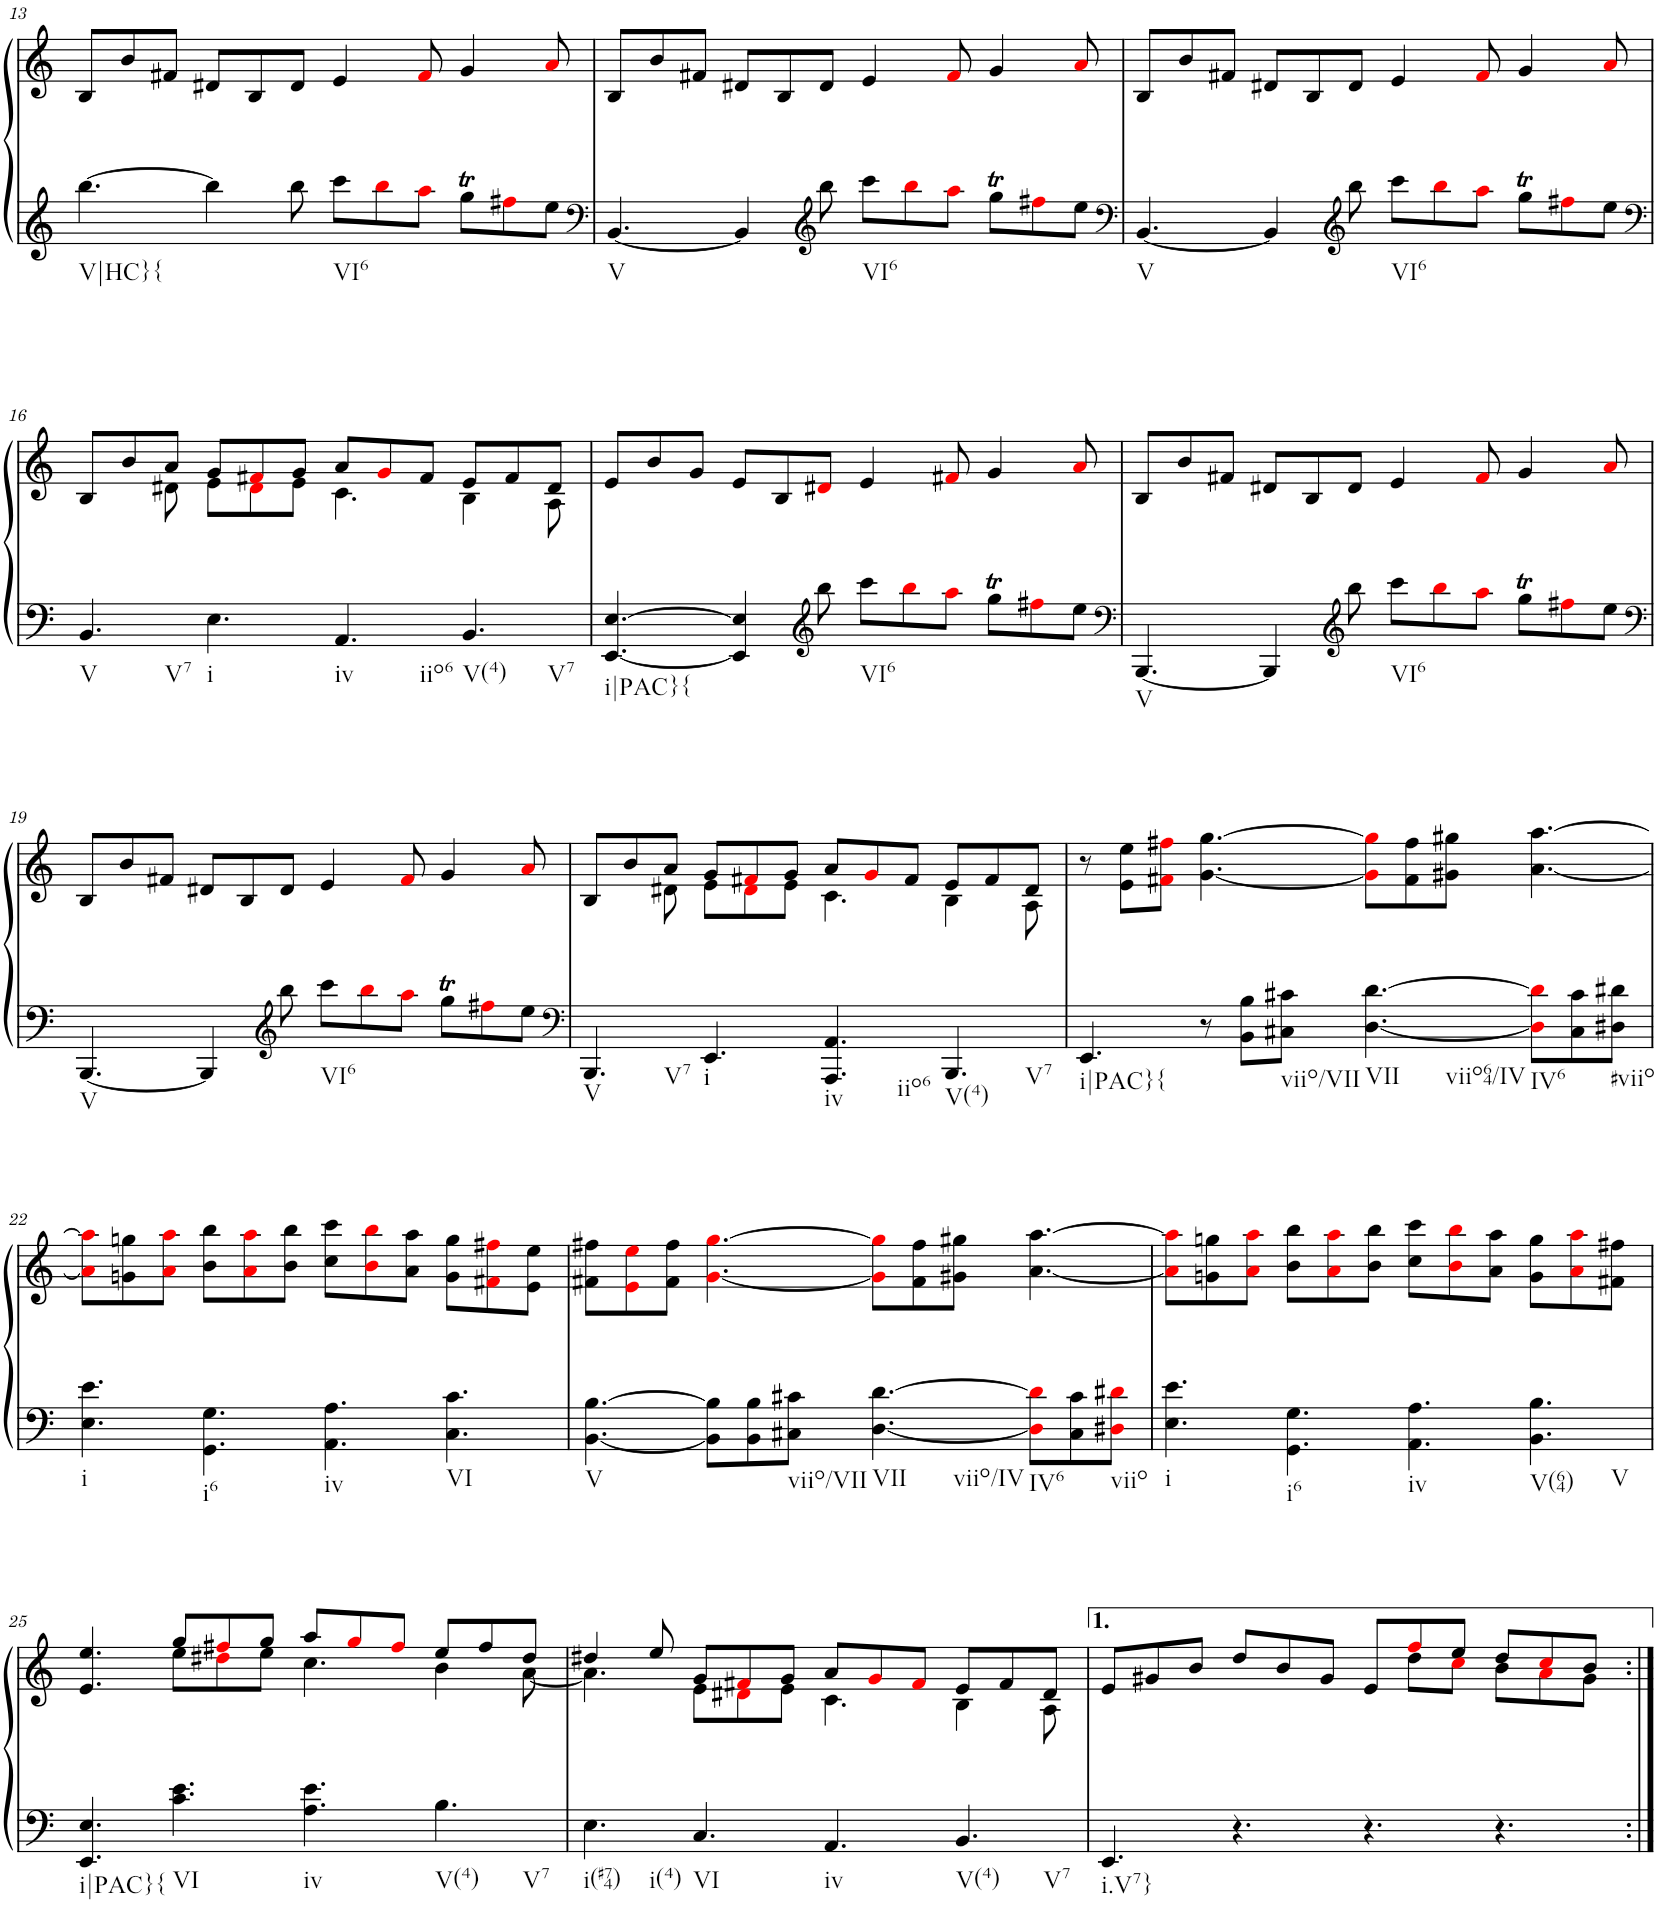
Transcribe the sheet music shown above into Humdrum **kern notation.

**kern	**kern
*part1	*part1
*staff2	*staff1
*I"Piano	*
*I'Pno.	*
!!LO:PB:g=z
*clefG2	*clefG2
*k[]	*k[]
*M12/8	*M12/8
=13	=13
!LO:TX:b:t=V|HC}{	!
[4.bb\	8B/L
.	8b/
.	8f#X/J
4bb\]	8d#X/L
.	8B/
8bb\	8d#/J
!LO:TX:b:t=VI6	!
8ccc\L	4e/
8bbi\	.
8aai\J	8f#i/
8ggT\L	4g/
8ff#Xi\	.
8ee\J	8ai/
=14	=14
*clefF4	*
!LO:TX:b:t=V	!
[4.BB/	8B/L
.	8b/
.	8f#X/J
4BB/]	8d#X/L
.	8B/
*clefG2	*
8bb\	8d#/J
!LO:TX:b:t=VI6	!
8ccc\L	4e/
8bbi\	.
8aai\J	8f#i/
8ggT\L	4g/
8ff#Xi\	.
8ee\J	8ai/
=15	=15
*clefF4	*
!LO:TX:b:t=V	!
[4.BB/	8B/L
.	8b/
.	8f#X/J
4BB/]	8d#X/L
.	8B/
*clefG2	*
8bb\	8d#/J
!LO:TX:b:t=VI6	!
8ccc\L	4e/
8bbi\	.
8aai\J	8f#i/
8ggT\L	4g/
8ff#Xi\	.
8ee\J	8ai/
!!LO:LB:g=z
=16	=16
*clefF4	*
*	*^
!LO:TX:b:t=V	!	!
!LO:TX:b:t=V7	!	!
4.BB/	8B/L	4ryy
.	8b/	.
.	8a/J	8d#X\
!LO:TX:b:t=i	!	!
4.E\	8g/L	8e\L
.	8f#Xi/	8d#i\
.	8g/J	8e\J
!LO:TX:b:t=iv	!	!
!LO:TX:b:t=iio6	!	!
4.AA/	8a/L	4.c\
.	8gi/	.
.	8f#/J	.
!LO:TX:b:t=V(4)	!	!
!LO:TX:b:t=V7	!	!
4.BB/	8e/L	4B\
.	8f#/	.
.	8d#/J	8A\
=17	=17	=17
!LO:TX:b:t=i|PAC}{	!	!
*	*v	*v
[4.EE/ [4.E/	8e/L
.	8b/
.	8g/J
4EE/] 4E/]	8e/L
.	8B/
*clefG2	*
8bb\	8d#Xi/J
!LO:TX:b:t=VI6	!
8ccc\L	4e/
8bbi\	.
8aai\J	8f#Xi/
8ggT\L	4g/
8ff#Xi\	.
8ee\J	8ai/
=18	=18
*clefF4	*
!LO:TX:b:t=V	!
[4.BBB/	8B/L
.	8b/
.	8f#X/J
4BBB/]	8d#X/L
.	8B/
*clefG2	*
8bb\	8d#/J
!LO:TX:b:t=VI6	!
8ccc\L	4e/
8bbi\	.
8aai\J	8f#i/
8ggT\L	4g/
8ff#Xi\	.
8ee\J	8ai/
!!LO:LB:g=z
=19	=19
*clefF4	*
!LO:TX:b:t=V	!
[4.BBB/	8B/L
.	8b/
.	8f#X/J
4BBB/]	8d#X/L
.	8B/
*clefG2	*
8bb\	8d#/J
!LO:TX:b:t=VI6	!
8ccc\L	4e/
8bbi\	.
8aai\J	8f#i/
8ggT\L	4g/
8ff#Xi\	.
8ee\J	8ai/
=20	=20
*clefF4	*
*	*^
!LO:TX:b:t=V	!	!
!LO:TX:b:t=V7	!	!
4.BBB/	8B/L	4ryy
.	8b/	.
.	8a/J	8d#X\
!LO:TX:b:t=i	!	!
4.EE/	8g/L	8e\L
.	8f#Xi/	8d#i\
.	8g/J	8e\J
!LO:TX:b:t=iv	!	!
!LO:TX:b:t=iio6	!	!
4.AAA/ 4.AA/	8a/L	4.c\
.	8gi/	.
.	8f#/J	.
!LO:TX:b:t=V(4)	!	!
!LO:TX:b:t=V7	!	!
4.BBB/	8e/L	4B\
.	8f#/	.
.	8d#/J	8A\
=21	=21	=21
!LO:TX:b:t=i|PAC}{	!	!
*	*v	*v
4.EE/	8r
.	8e\ 8ee\L
.	8f#Xi\ 8ff#Xi\J
8r	[4.g\ [4.gg\
8BB\ 8B\L	.
!LO:TX:b:t=viio/VII	!
8C#X\ 8c#X\J	.
!LO:TX:b:t=VII	!
!LO:TX:b:t=viio64/IV	!
[4.D\ [4.d\	8gi\] 8ggi\]L
.	8f#\ 8ff#\
.	8g#X\ 8gg#X\J
!LO:TX:b:t=IV6	!
8Di\] 8di\]L	[4.a\ [4.aa\
8C#\ 8c#\	.
!LO:TX:b:t=#viio	!
8D#X\ 8d#X\J	.
!!LO:LB:g=z
=22	=22
!LO:TX:b:t=i	!
4.E\ 4.e\	8ai\] 8aai\]L
.	8gn\ 8ggn\
.	8ai\ 8aai\J
!LO:TX:b:t=i6	!
4.GG\ 4.G\	8b\ 8bb\L
.	8ai\ 8aai\
.	8b\ 8bb\J
!LO:TX:b:t=iv	!
4.AA\ 4.A\	8cc\ 8ccc\L
.	8bi\ 8bbi\
.	8a\ 8aa\J
!LO:TX:b:t=VI	!
4.C\ 4.c\	8g\ 8gg\L
.	8f#Xi\ 8ff#Xi\
.	8e\ 8ee\J
=23	=23
!LO:TX:b:t=V	!
[4.BB\ [4.B\	8f#X\ 8ff#X\L
.	8ei\ 8eei\
.	8f#\ 8ff#\J
8BB\] 8B\]L	[4.gi\ [4.ggi\
8BB\ 8B\	.
!LO:TX:b:t=viio/VII	!
8C#X\ 8c#X\J	.
!LO:TX:b:t=VII	!
!LO:TX:b:t=viio/IV	!
[4.D\ [4.d\	8gi\] 8ggi\]L
.	8f#\ 8ff#\
.	8g#X\ 8gg#X\J
!LO:TX:b:t=IV6	!
8Di\] 8di\]L	[4.a\ [4.aa\
8C#\ 8c#\	.
!LO:TX:b:t=viio	!
8D#Xi\ 8d#Xi\J	.
=24	=24
!LO:TX:b:t=i	!
4.E\ 4.e\	8ai\] 8aai\]L
.	8gn\ 8ggn\
.	8ai\ 8aai\J
!LO:TX:b:t=i6	!
4.GG\ 4.G\	8b\ 8bb\L
.	8ai\ 8aai\
.	8b\ 8bb\J
!LO:TX:b:t=iv	!
4.AA\ 4.A\	8cc\ 8ccc\L
.	8bi\ 8bbi\
.	8a\ 8aa\J
!LO:TX:b:t=V(64)	!
!LO:TX:b:t=V	!
4.BB\ 4.B\	8g\ 8gg\L
.	8ai\ 8aai\
.	8f#X\ 8ff#X\J
!!LO:LB:g=z
=25	=25
*	*^
!LO:TX:b:t=i|PAC}{	!	!
4.EE/ 4.E/	4.e/ 4.ee/	4.ryy
!LO:TX:b:t=VI	!	!
4.c\ 4.e\	8gg/L	8ee\L
.	8ff#Xi/	8dd#Xi\
.	8gg/J	8ee\J
!LO:TX:b:t=iv	!	!
4.A\ 4.e\	8aa/L	4.cc\
.	8ggi/	.
.	8ff#i/J	.
!LO:TX:b:t=V(4)	!	!
!LO:TX:b:t=V7	!	!
4.B\	8ee/L	4b\
.	8ff#/	.
.	8dd#/J	[8a\
=26	=26	=26
!LO:TX:b:t=i(#74)	!	!
!LO:TX:b:t=i(4)	!	!
4.E\	4dd#X/	4.a\]
.	8ee/	.
!LO:TX:b:t=VI	!	!
4.C/	8g/L	8e\L
.	8f#Xi/	8d#Xi\
.	8g/J	8e\J
!LO:TX:b:t=iv	!	!
4.AA/	8a/L	4.c\
.	8gi/	.
.	8f#i/J	.
!LO:TX:b:t=V(4)	!	!
!LO:TX:b:t=V7	!	!
4.BB/	8e/L	4B\
.	8f#/	.
.	8d#/J	8A\
=27	=27	=27
!LO:TX:b:t=i.V7}	!	!
4.EE/	8e/L	2..ryy
.	8g#X/	.
.	8b/J	.
4.r	8dd/L	.
.	8b/	.
.	8g#/J	.
4.r	8e/L	.
.	8ffi/	8dd\L
.	8ee/J	8cci\J
4.r	8dd/L	8b\L
.	8cci/	8ai\
.	8b/J	8g#\J
*	*v	*v
=:|!	=:|!
*-	*-
